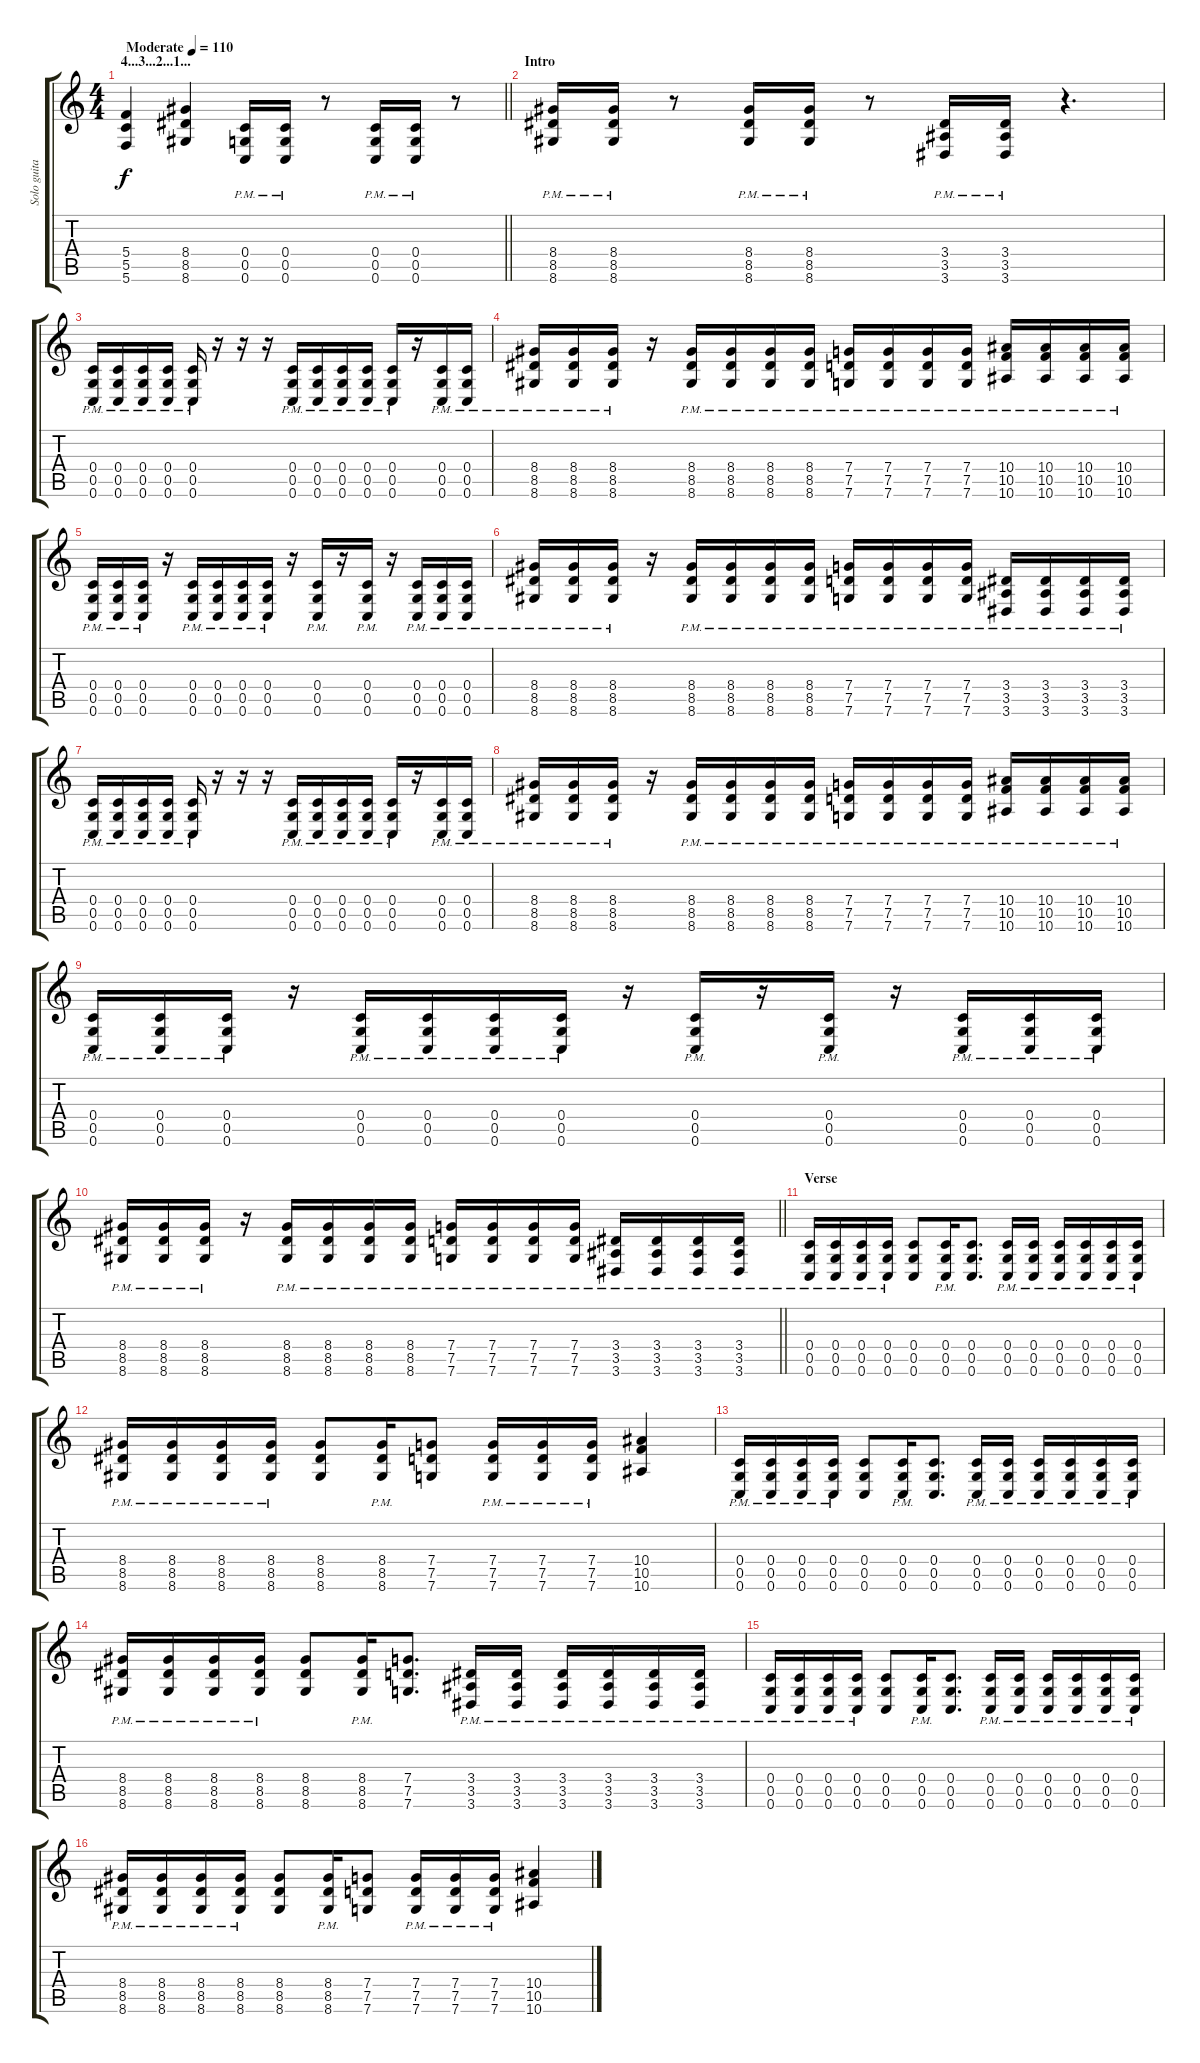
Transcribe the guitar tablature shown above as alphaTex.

\track ("Solo guitar" "Solo guita") {instrument distortionguitar}
\staff {score tabs}
\tuning (D4 A3 F3 C3 G2 C2) {hide}
\ts (4 4)
\section ("" "4...3...2...1...")
\tempo (110 "Moderate")
\clef g2
\barLineRight lightlight
\ks c
(5.4 5.5 5.6).4{dy f instrument distortionguitar} (8.4 8.5 8.6).4 (0.4{pm} 0.5{pm} 0.6{pm}).16 (0.4{pm} 0.5{pm} 0.6{pm}).16 r.8 (0.4{pm} 0.5{pm} 0.6{pm}).16 (0.4{pm} 0.5{pm} 0.6{pm}).16 r.8 |
\section ("" "Intro")
(8.4{pm} 8.5{pm} 8.6{pm}).16 (8.4{pm} 8.5{pm} 8.6{pm}).16 r.8 (8.4{pm} 8.5{pm} 8.6{pm}).16 (8.4{pm} 8.5{pm} 8.6{pm}).16 r.8 (3.4{pm} 3.5{pm} 3.6{pm}).16 (3.4{pm} 3.5{pm} 3.6{pm}).16 r.4{d} |
(0.4{pm} 0.5{pm} 0.6{pm}).16 (0.4{pm} 0.5{pm} 0.6{pm}).16 (0.4{pm} 0.5{pm} 0.6{pm}).16 (0.4{pm} 0.5{pm} 0.6{pm}).16 (0.4{pm} 0.5{pm} 0.6{pm}).16 r.16 r.16 r.16 (0.4{pm} 0.5{pm} 0.6{pm}).16 (0.4{pm} 0.5{pm} 0.6{pm}).16 (0.4{pm} 0.5{pm} 0.6{pm}).16 (0.4{pm} 0.5{pm} 0.6{pm}).16 (0.4{pm} 0.5{pm} 0.6{pm}).16 r.16 (0.4{pm} 0.5{pm} 0.6{pm}).16 (0.4{pm} 0.5{pm} 0.6{pm}).16 |
(8.4{pm} 8.5{pm} 8.6{pm}).16 (8.4{pm} 8.5{pm} 8.6{pm}).16 (8.4{pm} 8.5{pm} 8.6{pm}).16 r.16 (8.4{pm} 8.5{pm} 8.6{pm}).16 (8.4{pm} 8.5{pm} 8.6{pm}).16 (8.4{pm} 8.5{pm} 8.6{pm}).16 (8.4{pm} 8.5{pm} 8.6{pm}).16 (7.4{pm} 7.5{pm} 7.6{pm}).16 (7.4{pm} 7.5{pm} 7.6{pm}).16 (7.4{pm} 7.5{pm} 7.6{pm}).16 (7.4{pm} 7.5{pm} 7.6{pm}).16 (10.4{pm} 10.5{pm} 10.6{pm}).16 (10.4{pm} 10.5{pm} 10.6{pm}).16 (10.4{pm} 10.5{pm} 10.6{pm}).16 (10.4{pm} 10.5{pm} 10.6{pm}).16 |
(0.4{pm} 0.5{pm} 0.6{pm}).16 (0.4{pm} 0.5{pm} 0.6{pm}).16 (0.4{pm} 0.5{pm} 0.6{pm}).16 r.16 (0.4{pm} 0.5{pm} 0.6{pm}).16 (0.4{pm} 0.5{pm} 0.6{pm}).16 (0.4{pm} 0.5{pm} 0.6{pm}).16 (0.4{pm} 0.5{pm} 0.6{pm}).16 r.16 (0.4{pm} 0.5{pm} 0.6{pm}).16 r.16 (0.4{pm} 0.5{pm} 0.6{pm}).16 r.16 (0.4{pm} 0.5{pm} 0.6{pm}).16 (0.4{pm} 0.5{pm} 0.6{pm}).16 (0.4{pm} 0.5{pm} 0.6{pm}).16 |
(8.4{pm} 8.5{pm} 8.6{pm}).16 (8.4{pm} 8.5{pm} 8.6{pm}).16 (8.4{pm} 8.5{pm} 8.6{pm}).16 r.16 (8.4{pm} 8.5{pm} 8.6{pm}).16 (8.4{pm} 8.5{pm} 8.6{pm}).16 (8.4{pm} 8.5{pm} 8.6{pm}).16 (8.4{pm} 8.5{pm} 8.6{pm}).16 (7.4{pm} 7.5{pm} 7.6{pm}).16 (7.4{pm} 7.5{pm} 7.6{pm}).16 (7.4{pm} 7.5{pm} 7.6{pm}).16 (7.4{pm} 7.5{pm} 7.6{pm}).16 (3.4{pm} 3.5{pm} 3.6{pm}).16 (3.4{pm} 3.5{pm} 3.6{pm}).16 (3.4{pm} 3.5{pm} 3.6{pm}).16 (3.4{pm} 3.5{pm} 3.6{pm}).16 |
(0.4{pm} 0.5{pm} 0.6{pm}).16 (0.4{pm} 0.5{pm} 0.6{pm}).16 (0.4{pm} 0.5{pm} 0.6{pm}).16 (0.4{pm} 0.5{pm} 0.6{pm}).16 (0.4{pm} 0.5{pm} 0.6{pm}).16 r.16 r.16 r.16 (0.4{pm} 0.5{pm} 0.6{pm}).16 (0.4{pm} 0.5{pm} 0.6{pm}).16 (0.4{pm} 0.5{pm} 0.6{pm}).16 (0.4{pm} 0.5{pm} 0.6{pm}).16 (0.4{pm} 0.5{pm} 0.6{pm}).16 r.16 (0.4{pm} 0.5{pm} 0.6{pm}).16 (0.4{pm} 0.5{pm} 0.6{pm}).16 |
(8.4{pm} 8.5{pm} 8.6{pm}).16 (8.4{pm} 8.5{pm} 8.6{pm}).16 (8.4{pm} 8.5{pm} 8.6{pm}).16 r.16 (8.4{pm} 8.5{pm} 8.6{pm}).16 (8.4{pm} 8.5{pm} 8.6{pm}).16 (8.4{pm} 8.5{pm} 8.6{pm}).16 (8.4{pm} 8.5{pm} 8.6{pm}).16 (7.4{pm} 7.5{pm} 7.6{pm}).16 (7.4{pm} 7.5{pm} 7.6{pm}).16 (7.4{pm} 7.5{pm} 7.6{pm}).16 (7.4{pm} 7.5{pm} 7.6{pm}).16 (10.4{pm} 10.5{pm} 10.6{pm}).16 (10.4{pm} 10.5{pm} 10.6{pm}).16 (10.4{pm} 10.5{pm} 10.6{pm}).16 (10.4{pm} 10.5{pm} 10.6{pm}).16 |
(0.4{pm} 0.5{pm} 0.6{pm}).16 (0.4{pm} 0.5{pm} 0.6{pm}).16 (0.4{pm} 0.5{pm} 0.6{pm}).16 r.16 (0.4{pm} 0.5{pm} 0.6{pm}).16 (0.4{pm} 0.5{pm} 0.6{pm}).16 (0.4{pm} 0.5{pm} 0.6{pm}).16 (0.4{pm} 0.5{pm} 0.6{pm}).16 r.16 (0.4{pm} 0.5{pm} 0.6{pm}).16 r.16 (0.4{pm} 0.5{pm} 0.6{pm}).16 r.16 (0.4{pm} 0.5{pm} 0.6{pm}).16 (0.4{pm} 0.5{pm} 0.6{pm}).16 (0.4{pm} 0.5{pm} 0.6{pm}).16 |
\barLineRight lightlight
(8.4{pm} 8.5{pm} 8.6{pm}).16 (8.4{pm} 8.5{pm} 8.6{pm}).16 (8.4{pm} 8.5{pm} 8.6{pm}).16 r.16 (8.4{pm} 8.5{pm} 8.6{pm}).16 (8.4{pm} 8.5{pm} 8.6{pm}).16 (8.4{pm} 8.5{pm} 8.6{pm}).16 (8.4{pm} 8.5{pm} 8.6{pm}).16 (7.4{pm} 7.5{pm} 7.6{pm}).16 (7.4{pm} 7.5{pm} 7.6{pm}).16 (7.4{pm} 7.5{pm} 7.6{pm}).16 (7.4{pm} 7.5{pm} 7.6{pm}).16 (3.4{pm} 3.5{pm} 3.6{pm}).16 (3.4{pm} 3.5{pm} 3.6{pm}).16 (3.4{pm} 3.5{pm} 3.6{pm}).16 (3.4{pm} 3.5{pm} 3.6{pm}).16 |
\section ("" "Verse")
(0.4{pm} 0.5{pm} 0.6{pm}).16 (0.4{pm} 0.5{pm} 0.6{pm}).16 (0.4{pm} 0.5{pm} 0.6{pm}).16 (0.4{pm} 0.5{pm} 0.6{pm}).16 (0.4 0.5 0.6).8 (0.4{pm} 0.5{pm} 0.6{pm}).16 (0.4 0.5 0.6).8{d} (0.4{pm} 0.5{pm} 0.6{pm}).16 (0.4{pm} 0.5{pm} 0.6{pm}).16 (0.4{pm} 0.5{pm} 0.6{pm}).16 (0.4{pm} 0.5{pm} 0.6{pm}).16 (0.4{pm} 0.5{pm} 0.6{pm}).16 (0.4{pm} 0.5{pm} 0.6{pm}).16 |
(8.4{pm} 8.5{pm} 8.6{pm}).16 (8.4{pm} 8.5{pm} 8.6{pm}).16 (8.4{pm} 8.5{pm} 8.6{pm}).16 (8.4{pm} 8.5{pm} 8.6{pm}).16 (8.4 8.5 8.6).8 (8.4{pm} 8.5{pm} 8.6{pm}).16 (7.4 7.5 7.6).8 (7.4{pm} 7.5{pm} 7.6{pm}).16 (7.4{pm} 7.5{pm} 7.6{pm}).16 (7.4{pm} 7.5{pm} 7.6{pm}).16 (10.4 10.5 10.6).4 |
(0.4{pm} 0.5{pm} 0.6{pm}).16 (0.4{pm} 0.5{pm} 0.6{pm}).16 (0.4{pm} 0.5{pm} 0.6{pm}).16 (0.4{pm} 0.5{pm} 0.6{pm}).16 (0.4 0.5 0.6).8 (0.4{pm} 0.5{pm} 0.6{pm}).16 (0.4 0.5 0.6).8{d} (0.4{pm} 0.5{pm} 0.6{pm}).16 (0.4{pm} 0.5{pm} 0.6{pm}).16 (0.4{pm} 0.5{pm} 0.6{pm}).16 (0.4{pm} 0.5{pm} 0.6{pm}).16 (0.4{pm} 0.5{pm} 0.6{pm}).16 (0.4{pm} 0.5{pm} 0.6{pm}).16 |
(8.4{pm} 8.5{pm} 8.6{pm}).16 (8.4{pm} 8.5{pm} 8.6{pm}).16 (8.4{pm} 8.5{pm} 8.6{pm}).16 (8.4{pm} 8.5{pm} 8.6{pm}).16 (8.4 8.5 8.6).8 (8.4{pm} 8.5{pm} 8.6{pm}).16 (7.4 7.5 7.6).8{d} (3.4{pm} 3.5{pm} 3.6{pm}).16 (3.4{pm} 3.5{pm} 3.6{pm}).16 (3.4{pm} 3.5{pm} 3.6{pm}).16 (3.4{pm} 3.5{pm} 3.6{pm}).16 (3.4{pm} 3.5{pm} 3.6{pm}).16 (3.4{pm} 3.5{pm} 3.6{pm}).16 |
(0.4{pm} 0.5{pm} 0.6{pm}).16 (0.4{pm} 0.5{pm} 0.6{pm}).16 (0.4{pm} 0.5{pm} 0.6{pm}).16 (0.4{pm} 0.5{pm} 0.6{pm}).16 (0.4 0.5 0.6).8 (0.4{pm} 0.5{pm} 0.6{pm}).16 (0.4 0.5 0.6).8{d} (0.4{pm} 0.5{pm} 0.6{pm}).16 (0.4{pm} 0.5{pm} 0.6{pm}).16 (0.4{pm} 0.5{pm} 0.6{pm}).16 (0.4{pm} 0.5{pm} 0.6{pm}).16 (0.4{pm} 0.5{pm} 0.6{pm}).16 (0.4{pm} 0.5{pm} 0.6{pm}).16 |
(8.4{pm} 8.5{pm} 8.6{pm}).16 (8.4{pm} 8.5{pm} 8.6{pm}).16 (8.4{pm} 8.5{pm} 8.6{pm}).16 (8.4{pm} 8.5{pm} 8.6{pm}).16 (8.4 8.5 8.6).8 (8.4{pm} 8.5{pm} 8.6{pm}).16 (7.4 7.5 7.6).8 (7.4{pm} 7.5{pm} 7.6{pm}).16 (7.4{pm} 7.5{pm} 7.6{pm}).16 (7.4{pm} 7.5{pm} 7.6{pm}).16 (10.4 10.5 10.6).4
